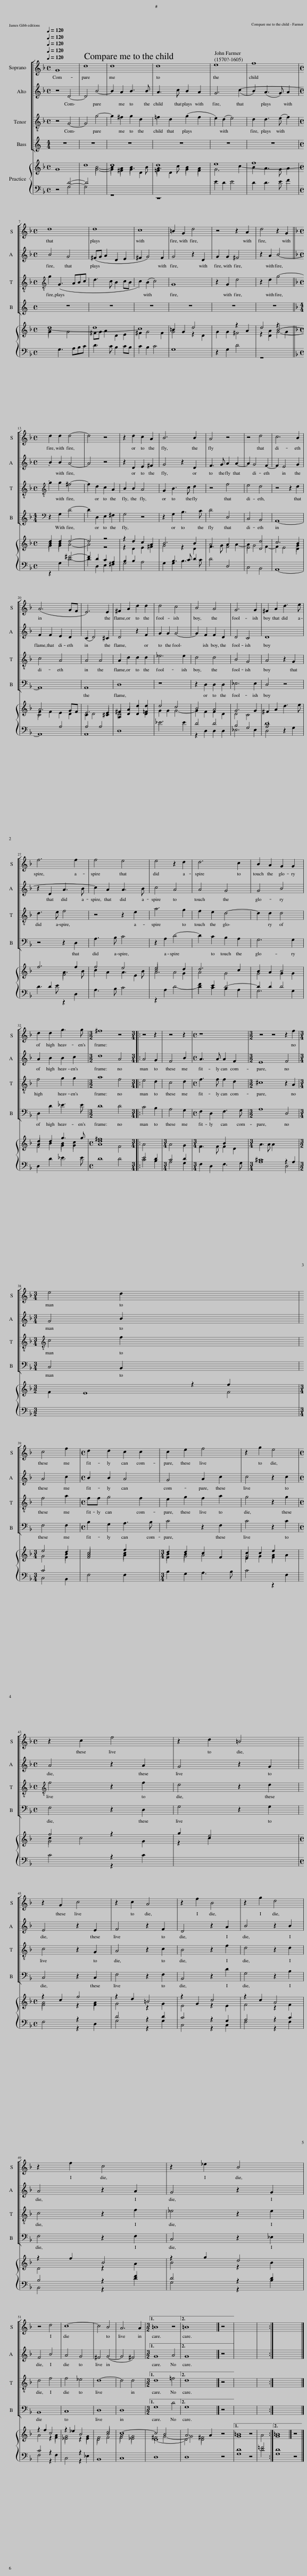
X:1
%%score [ 1 2 3 4 ] { ( 5 6 ) | ( 7 8 ) }
L:1/8
Q:1/4=120
M:4/4
I:linebreak $
K:F
V:1 treble
V:2 treble
V:3 treble-8
V:4 treble
V:5 treble
V:6 treble
V:7 bass
V:8 bass
V:1
 G8 | d8 | d8 | d8 | e8 | %5
 f8 |$[M:4/4] d8 | d8 | c8 | =B2 G2 d4 | %10
 z4 z2 A2 | d4 z2 G2 ||$[M:4/4] d2 d2 d4- | d4 z4 | z2 d2 c2 A2 | %15
 B6 B2 | A4 z4 | z4 d4 | c6 B2 |$ (A6 GF | %20
 E6) E2 | ^F2 A2 d2 d2 | d4 c4 | B4 A4 | G6 G2 | %25
 ^F2 A2 d3 e |$ f6 f2 | f4 e4 | e4 z2 d2 | d6 c2 | %30
 B2 A2 G2 G2 |$ d2 d2 g3 g |[M:3/2] ^f8 z4 |:[M:3/4] z4 z2 | z4 z2 | %35
[M:4/4] z8 |[M:3/2] z4 z4 z2 f2 |$[M:3/4] e4 d2 x8 |$ c4 f2 |[M:4/4] d2 d2 c2 c2 | %40
 c2 e2 f4 | z2 g2 e4 |$[M:4/4] z2 c2 f4 | z2 d2 =B4 |$ z2 G2 c4 | %45
 z2 c2 A4 | z2 f2 B4 | z2 g2 d4 |$ z2 f2 c4 | z2 _e2 B4 |$ %50
 z4 d4 | c8- | c4 B4 | A6 A2 |1[M:3/2] =B8 z4 ||2 %55
 =B8 z4 ||1 x12 | x4 :|2 x12 |] %59
V:2
 z4 D4- | D4 B4- | B2 A2 B3 B | A3 c B2 A2 | G6 (c2- | %5
 B2) (A3 G) A2 |$[M:4/4] B4 G4 | (^FG A2 D2 E2 | ^F2 G4) F2 | G4 z2 D2 | %10
 G2 G2 ^F4 | z2 A2 B4- ||$[M:4/4] B2 B2 A4- | A4 z4 | z2 D2 E2 ^F2 | %15
 G4 z2 D2 | F3 G A2 A2- | A2 G4 F2- | F2 E4 G2 |$ F2 F2 E2 D2 | %20
 (C2 D4) ^C2 | D4 z2 F2 | G2 G2 G4- | G2 F2 F2 D2 | D4 C4 | %25
 D8 |$ z2 D2 A3 B | c2 A2 A3 B | c4 A4 | A4 G4 | %30
 G4 B4 |$ A2 B2 B2 c2 |[M:3/2] d8 A4 |:[M:3/4] A4 G2 | F4 B2 | %35
[M:4/4] A3 A A2 F2 |[M:3/2] E8 F4 |$[M:3/4] G4 B2 x8 |$ A4 c2 |[M:4/4] B2 B2 A4 | %40
 G4 A2 c2 | c4 z2 c2 |$[M:4/4] A4 z2 A2 | G4 z2 G2 |$ E4 z2 E2 | %45
 F4 z2 F2 | D4 z2 A2 | B4 z2 B2 |$ A4 z2 A2 | G4 z2 G2 |$ %50
 F4 B4 | A4 G4 | ^F4 (G4- | G4 ^F4) |1[M:3/2] G8 A4 ||2 %55
 G8 z4 ||1 x12 | x4 :|2 x12 |] %59
V:3
 z4 G4- | G4 g4- | g2 ^f2 g2 d2 | =f2 d2 (g2 f2 | e2) (d2 e4) | %5
 d2 d3 (e f2) |$[M:4/4][K:treble-8] g2 (G3 ABc | d3 c B2 cB | c2) (B2 c4) | G8 | %10
 z2 G2 d4 | z2 d2 g4- ||$[M:4/4][K:treble-8] g2 g2 ^f4- | f2 d2 c2 A2 | B2 B2 A4 | %15
 G2 B3 c d2 | z4 f4 | e4 d4 | z4 z2 d2 |$ c4 A4 | %20
 A4 A4 | A2 d2 d2 d2 | _e6 e2 | d4 d4 | B4 G4 | %25
 A4 z2 G2 |$ d3 e f4 | z4 z2 e2 | a6 g2 | f2 e2 d4- | %30
 d2 d2 d4 |$ f4 g2 g2 |[M:3/2] a8 f4 |:[M:3/4] e4 d2 | c4 d2 | %35
[M:4/4] f3 f f2 d2 |[M:3/2] ^c8 z2 A2 |$[M:3/4][K:treble-8] c4 f2 x8 |$ f4 a2 |[M:4/4] ff g4 f2 | %40
 e2 g2 f2 a2 | g4 z2 g2 |$[M:4/4][K:treble-8] f4 z2 f2 | d4 z2 d2 |$ c4 z2 G2 | %45
 A4 z2 c2 | B4 z2 f2 | d4 z2 d2 |$ c4 z2 f2 | _e4 z2 e2 |$ %50
 d4 f4 | f4 _e4 | d8- | d4 d4 |1[M:3/2] d8 =f4 ||2 %55
 d8 z4 ||1 x12 | x4 :|2 x12 |] %59
V:4
[K:C] z8 | z8 | z8 | z8 | z8 | %5
 z8 |$[M:4/4] z8 | z8 | z8 | z8 | %10
 z8 | z8 ||$[K:F][M:4/4][K:bass] z2 G,2 D4- | D2 D,2 E,2 ^F,2 | G,4 z4 | %15
 z2 G,2 B,3 C | D4 D,4 | C,4 B,,4 | A,,8- |$ A,,8 | %20
 A,,8 | D,8 | z8 | z2 D,2 D,2 D,2 | _E,6 E,2 | %25
 D,4 z4 |$ z4 z2 D,2 | A,3 B, C4 | z2 A,2 D4- | D2 C2 B,2 A,2 | %30
 G,6 G,2 |$ D,2 D2 _E3 E |[M:3/2] D8 D4 |:[M:3/4] C4 B,2 | A,4 G,2 | %35
[M:4/4] F,2 D,2 F,3 G, |[M:3/2] A,8 D,4 |$[M:3/4] C,4 B,,2 x8 |$ F,4 F,2 |[M:4/4] B,2 G,2 A,3 B, | %40
 C4 z2 F,2 | C4 z2 C2 |$[M:4/4] F,4 z2 D,2 | G,4 z2 G,2 |$ C,4 z2 C,2 | %45
 F,4 z2 F,2 | B,,4 z2 D2 | G,4 z2 B,2 |$ F,4 z2 F,2 | C,4 z2 _E,2 |$ %50
 B,,8 | C,8 | D,8 | D,8 |1[M:3/2] G,8 D4 ||2 %55
 G,8 z4 ||1 x12 | x4 :|2 x12 |] %59
V:5
 G8 | d8 | d8 | d8 | e8 | %5
 f8 |$[M:4/4] d8 | d8 | c8 | =B2 G2 d4 | %10
 x4 z2 A2 | d4 z2 G2 ||$[M:4/4] d2 d2 d4- | d4 z4 | z2 d2 c2 A2 | %15
 B6 B2 | A4 x4 | x4 d4 | c6 B2 |$ A6 GF | %20
 E6 E2 | ^F2 A2 d2 d2 | d4 c4 | B4 A4 | G6 G2 | %25
 ^F2 A2 d3 e |$ f6 f2 | f4 e4 | e4 x2 d2 | d6 c2 | %30
 B2 A2 G2 G2 |$ d2 d2 g3 g |[M:4/4] ^f8 x4 |:[M:3/4] x4 x2 |[M:3/4] x4 x2 | %35
[M:3/4] x4 x2 x2 |[M:3/4] x8 x4 |$[M:3/2] x4 x4 z2 f2 x2 |$[M:3/4] e4 d2 | c4 f2 x2 | %40
[M:3/4] d2 d2 c2 x2 | c2 c2 e2 x2 |$ f4 z2 x2 | g2 e4 x2 |$[M:4/4] z2 c2 f4 | %45
 z2 d2 =B4 | z2 G2 c4 | z2 c2 A4 |$ z2 f2 B4 | z2 g2 d4 |$ %50
 z2 f2 c4 | z2 _e2 B4 | x4 d4 | c8- |1 c4 B4 x4 ||2 %55
 A6 A2 z4 ||1 =B8 z4 | x4 :|2 =B8 z4 |] %59
V:6
 x4[I:staff +1] D4- | D4[I:staff -1] B4- | B2 A2 B3 B | A3 c B2 A2 | G6 c2- | %5
 B2 A3 G A2 |$[M:4/4] B4 G4 | ^FG A2 D2 E2 | ^F2 G4 F2 | G4 z2 D2 | %10
 G2 G2 ^F4 | z2 A2 B4- ||$[M:4/4] B2 B2 A4- | A4 z4 | z2 D2 E2 ^F2 | %15
 G4 z2 D2 | F3 G A2 A2- | A2 G4 F2- | F2 E4 G2 |$ F2 F2 E2 D2 | %20
 C2 D4 ^C2 | D4 x2 =F2 | G2 G2 G4- | G2 F2 F2 D2 | D4 C4 | %25
[I:staff +1] D8 |$[I:staff -1] x2[I:staff +1] D2[I:staff -1] A3 B | c2 A2 A3 B | c4 A4 | A4 G4 | %30
 G4 B4 |$ A2 B2 B2 c2 |[M:4/4] d8 x4 |:[M:3/4] A4 x2 |[M:3/4] A4 G2 | %35
[M:3/4] F4 B2 x2 |[M:3/4] A3 A A2 x6 |$[M:3/2] F2 E8 F4 |$[M:3/4] G4 B2 | A4 c2 x2 | %40
[M:3/4] B2 B2 A4 | G4 A2 x2 |$ c2 c4 x2 | z2 c2 x4 |$[M:4/4] A4 z2 A2 | %45
 G4 z2 G2 | E4 z2 E2 | F4 z2 F2 |$ D4 z2 A2 | B4 z2 B2 |$ %50
 A4 z2 A2 | G4 z2 G2 | F4 B4 | A4 G4 |1 ^F4 G4- x4 ||2 %55
 G4 ^F4 x4 ||1 G8 x4 | A4 :|2 G8 x4 |] %59
V:7
 z4 G,4- | G,4[I:staff -1] G4- | G2 ^F2 G2 D2 | =F2 D2 G2 F2 |[I:staff +1] E2 D2 E4 | %5
 D2 D3 E F2 |$[M:4/4][I:staff -1] G2[I:staff +1] G,3 A,B,C | D3 C B,2 CB, | C2 B,2 C4 | G,8 | %10
 z2 G,2 D4 | x2[I:staff -1] D2 G4- ||$[M:4/4] G2 G2[I:staff +1] ^F4- | F2 D2 C2 A,2 | B,2 B,2 A,4 | %15
 G,2 B,3 C D2 | x4[I:staff -1] F4 | E4 D4 |[I:staff +1] x4 x2[I:staff -1] D2 |$ C4[I:staff +1] A,4 | %20
 A,4 A,4 |[I:staff -1] A,2 D2 D2 D2 |[I:staff +1] _E6 E2 | D4 D4 | B,4 G,4 | %25
 A,4 z2 G,2 |$ D3 E[I:staff -1] F4 |[I:staff +1] x4 x2[I:staff -1] E2 | A6 G2 |[I:staff +1] F2 E2 D4- | %30
 D2 D2 D4 |$[I:staff -1] F4 G2 G2 |[M:4/4] A8 F4 |:[M:3/4][I:staff +1] E4 D2 |[M:3/4] C4 D2 | %35
[M:3/4][I:staff -1] F3 F F2 D2 |[M:3/4][I:staff +1] ^C8 z2 A,2 |$[M:3/2] x14 |$[M:3/4] C4[I:staff -1] F2 | F4 A2[I:staff +1] x2 | %40
[M:3/4][I:staff -1] F2 G4 F2 | E2 G2 F2 A2 |$ G4[I:staff +1] z2[I:staff -1] G2 |[I:staff +1] x8 |$[M:4/4][I:staff -1] F4[I:staff +1] z2[I:staff -1] F2 | %45
[I:staff +1] D4 z2 D2 | C4 z2 G,2 | A,4 z2 C2 |$ B,4 z2 F2 | D4 z2 D2 |$ %50
 C4 z2[I:staff -1] F2 | _E4[I:staff +1] z2[I:staff -1] E2 | D4 F4 | F4 _E4 |1 D8-[I:staff +1] x4 ||2 %55
[I:staff -1] D4 D4[I:staff +1] z4 ||1 D8 z4 | =F4 :|2 D8 z4 |] %59
V:8
 x8 | x8 | z8 | z8 | x8 | %5
 x8 |$[M:4/4] x8 | x8 | x8 | x8 | %10
 x8 | z8 ||$[M:4/4] z2 G,2 D4- | D2 D,2 E,2 ^F,2 | G,4 x4 | %15
 x2 G,2 B,3 C | D4 D,4 | C,4 B,,4 | A,,8- |$ A,,8 | %20
 A,,8 | D,8 | x8 | z2 D,2 D,2 D,2 | _E,6 E,2 | %25
 D,4 x4 |$ x4 z2 D,2 | A,3 B, C4 | z2 A,2 D4- | D2 C2 B,2 A,2 | %30
 G,6 G,2 |$ D,2 D2 _E3 E |[M:4/4] D8 D4 |:[M:3/4] C4 B,2 |[M:3/4] A,4 G,2 | %35
[M:3/4] F,2 D,2 F,3 G, |[M:3/4] A,8 D,4 |$[M:3/2] x14 |$[M:3/4] C,4 B,,2 | F,4 F,2 x2 | %40
[M:3/4] B,2 G,2 A,3 B, | C4 z2 F,2 |$ C4 z2 C2 | x8 |$[M:4/4] F,4 z2 D,2 | %45
 G,4 z2 G,2 | C,4 z2 C,2 | F,4 z2 F,2 |$ B,,4 z2 D2 | G,4 z2 B,2 |$ %50
 F,4 z2 F,2 | C,4 z2 _E,2 | B,,8 | C,8 |1 D,8 x4 ||2 %55
 D,8 x4 ||1 G,8 x4 | D4 :|2 G,8 x4 |] %59
